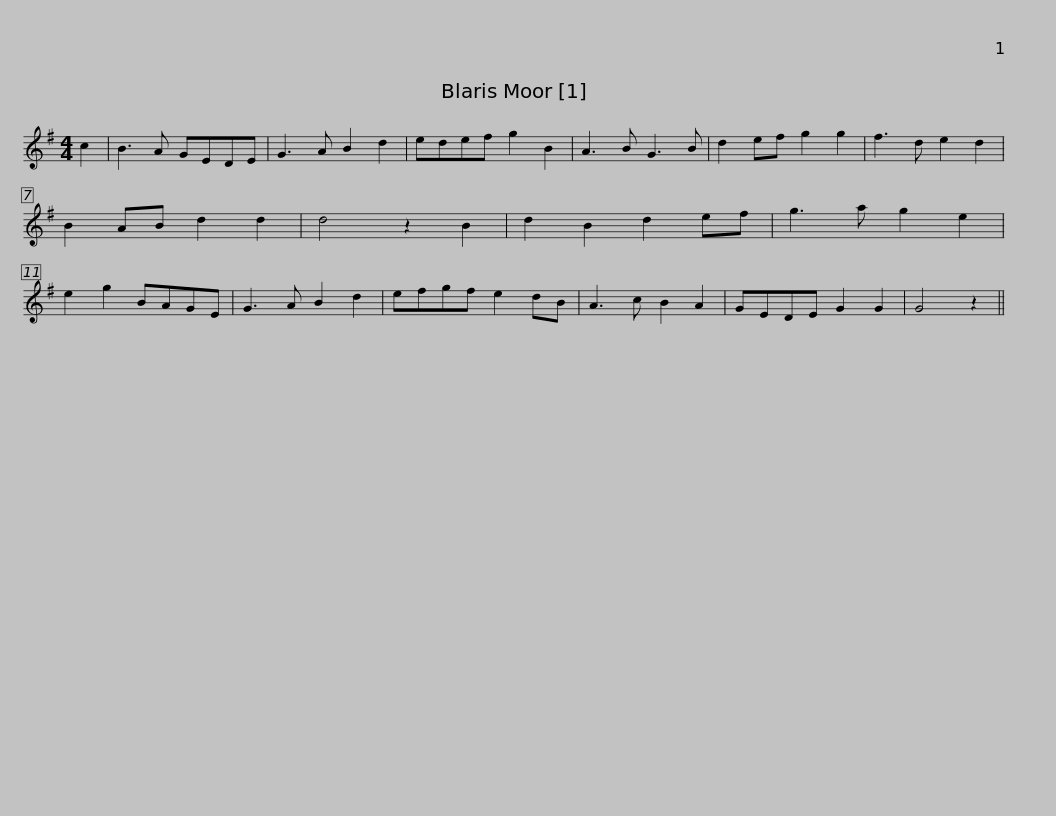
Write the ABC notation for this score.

X:1
L:1/8
M:4/4
I:linebreak $
K:G
V:1 treble
V:1
 c2 | B3 A GEDE | G3 A B2 d2 | edef g2 B2 | A3 B G3 B | %5
 d2 ef g2 g2 | f3 d e2 d2 | B2 AB d2 d2 | d4 z2 B2 |$ d2 B2 d2 ef | %10
 g3 a g2 e2 | e2 g2 BAGE | G3 A B2 d2 | efgf e2 dB | A3 c B2 A2 | %15
 GEDE G2 G2 | G4 z2 || %17
